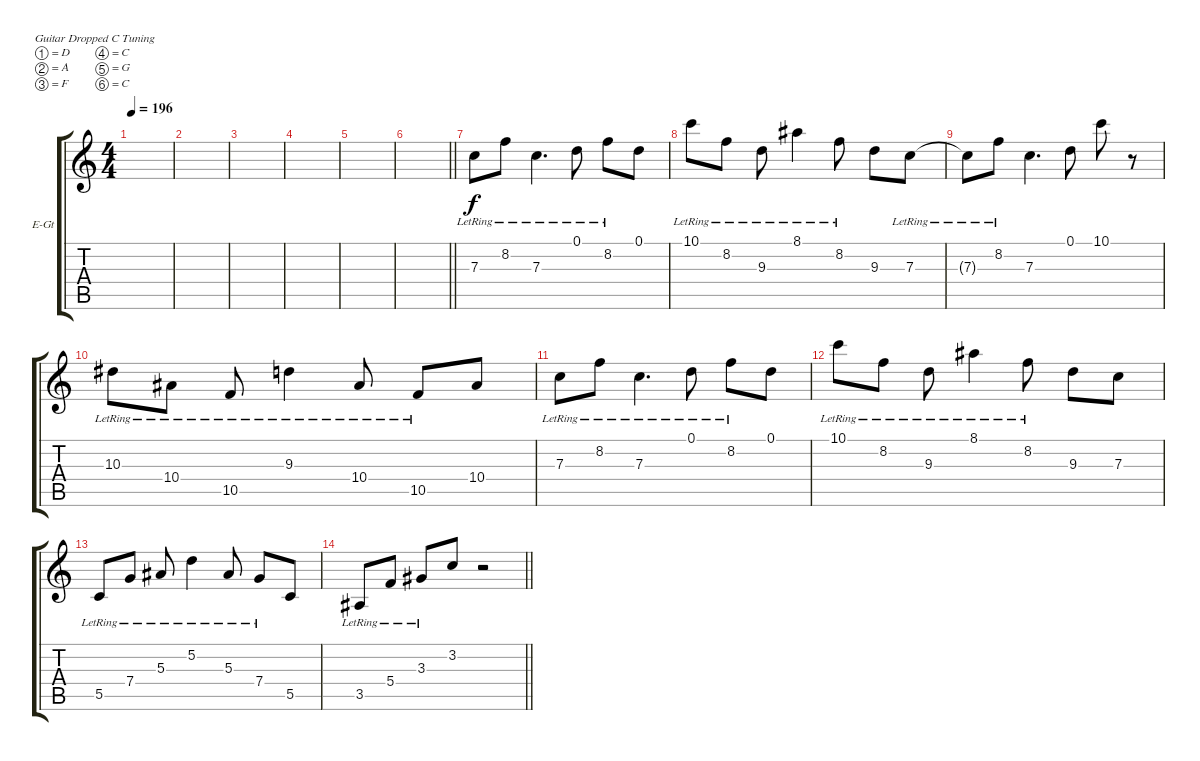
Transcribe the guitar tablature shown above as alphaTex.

\defaultSystemsLayout 4
\bracketExtendMode groupsimilarinstruments
\firstSystemTrackNameOrientation horizontal
\otherSystemsTrackNameOrientation horizontal
\track ("R Guitar <Clean>" "E-Gt") {instrument electricguitarclean}
\staff {score tabs}
\tuning (D4 A3 F3 C3 G2 C2)
\ts (4 4)
\tempo 196
\clef g2
\ks c
|
|
|
|
|
\barLineRight lightlight
|
7.3{lr}.8 8.2{lr}.8 7.3{lr}.4{d} 0.1{lr}.8 8.2{lr}.8 0.1.8 |
10.1{lr}.8 8.2{lr}.8 9.3{lr}.8 8.1{lr}.4 8.2{lr}.8 9.3.8 7.3{lr}.8 |
7.3{lr t}.8 8.2{lr}.8 7.3.4{d} 0.1.8 10.1.8 r.8 |
10.3{lr}.8 10.4{lr}.8 10.5{lr}.8 9.3{lr}.4 10.4{lr}.8 10.5{lr}.8 10.4.8 |
7.3{lr}.8 8.2{lr}.8 7.3{lr}.4{d} 0.1{lr}.8 8.2{lr}.8 0.1.8 |
10.1{lr}.8 8.2{lr}.8 9.3{lr}.8 8.1{lr}.4 8.2{lr}.8 9.3.8 7.3.8 |
5.5{lr}.8 7.4{lr}.8 5.3{lr}.8 5.2{lr}.4 5.3{lr}.8 7.4{lr}.8 5.5.8 |
\barLineRight lightlight
3.5{lr}.8 5.4{lr}.8 3.3{lr}.8 3.2.8 r.2
